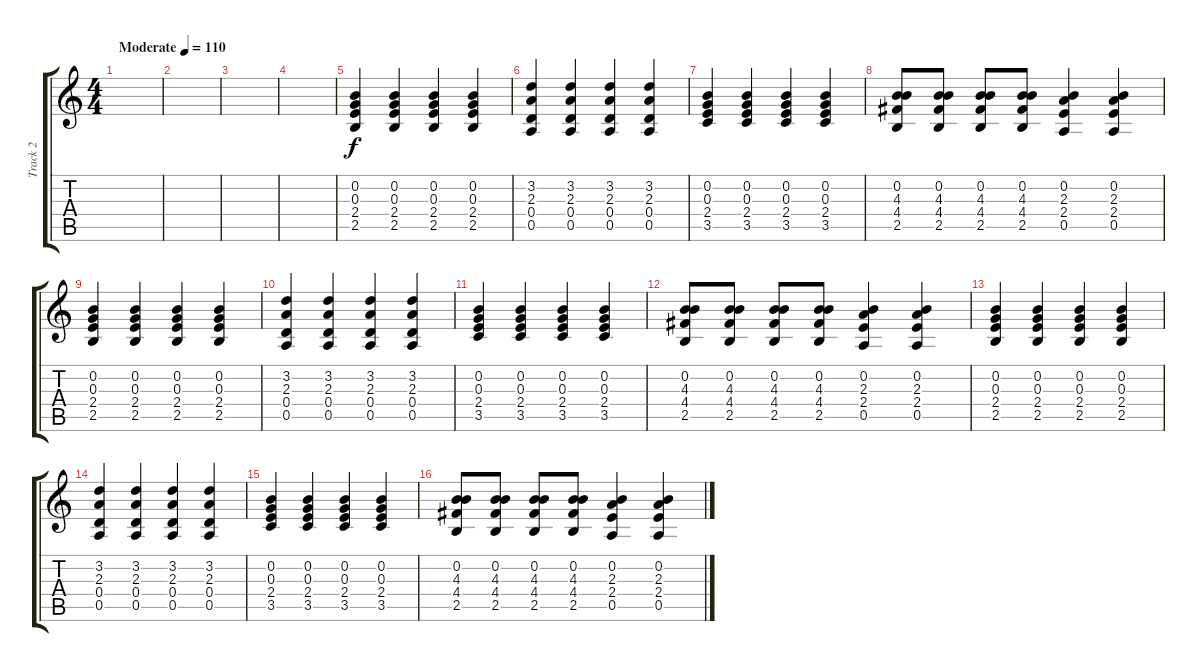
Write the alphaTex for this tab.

\track ("Track 2" "Track 2") {instrument electricguitarclean}
\staff {score tabs}
\tuning (E4 B3 G3 D3 A2 D2) {hide}
\ts (4 4)
\tempo (110 "Moderate")
\clef g2
\ks c
|
|
|
|
(0.2 0.3 2.4 2.5).4 (0.2 0.3 2.4 2.5).4 (0.2 0.3 2.4 2.5).4 (0.2 0.3 2.4 2.5).4 |
(3.2 2.3 0.4 0.5).4 (3.2 2.3 0.4 0.5).4 (3.2 2.3 0.4 0.5).4 (3.2 2.3 0.4 0.5).4 |
(0.2 0.3 2.4 3.5).4 (0.2 0.3 2.4 3.5).4 (0.2 0.3 2.4 3.5).4 (0.2 0.3 2.4 3.5).4 |
(0.2 4.3 4.4 2.5).8 (0.2 4.3 4.4 2.5).8 (0.2 4.3 4.4 2.5).8 (0.2 4.3 4.4 2.5).8 (0.2 2.3 2.4 0.5).4 (0.2 2.3 2.4 0.5).4 |
(0.2 0.3 2.4 2.5).4 (0.2 0.3 2.4 2.5).4 (0.2 0.3 2.4 2.5).4 (0.2 0.3 2.4 2.5).4 |
(3.2 2.3 0.4 0.5).4 (3.2 2.3 0.4 0.5).4 (3.2 2.3 0.4 0.5).4 (3.2 2.3 0.4 0.5).4 |
(0.2 0.3 2.4 3.5).4 (0.2 0.3 2.4 3.5).4 (0.2 0.3 2.4 3.5).4 (0.2 0.3 2.4 3.5).4 |
(0.2 4.3 4.4 2.5).8 (0.2 4.3 4.4 2.5).8 (0.2 4.3 4.4 2.5).8 (0.2 4.3 4.4 2.5).8 (0.2 2.3 2.4 0.5).4 (0.2 2.3 2.4 0.5).4 |
(0.2 0.3 2.4 2.5).4 (0.2 0.3 2.4 2.5).4 (0.2 0.3 2.4 2.5).4 (0.2 0.3 2.4 2.5).4 |
(3.2 2.3 0.4 0.5).4 (3.2 2.3 0.4 0.5).4 (3.2 2.3 0.4 0.5).4 (3.2 2.3 0.4 0.5).4 |
(0.2 0.3 2.4 3.5).4 (0.2 0.3 2.4 3.5).4 (0.2 0.3 2.4 3.5).4 (0.2 0.3 2.4 3.5).4 |
(0.2 4.3 4.4 2.5).8 (0.2 4.3 4.4 2.5).8 (0.2 4.3 4.4 2.5).8 (0.2 4.3 4.4 2.5).8 (0.2 2.3 2.4 0.5).4 (0.2 2.3 2.4 0.5).4
